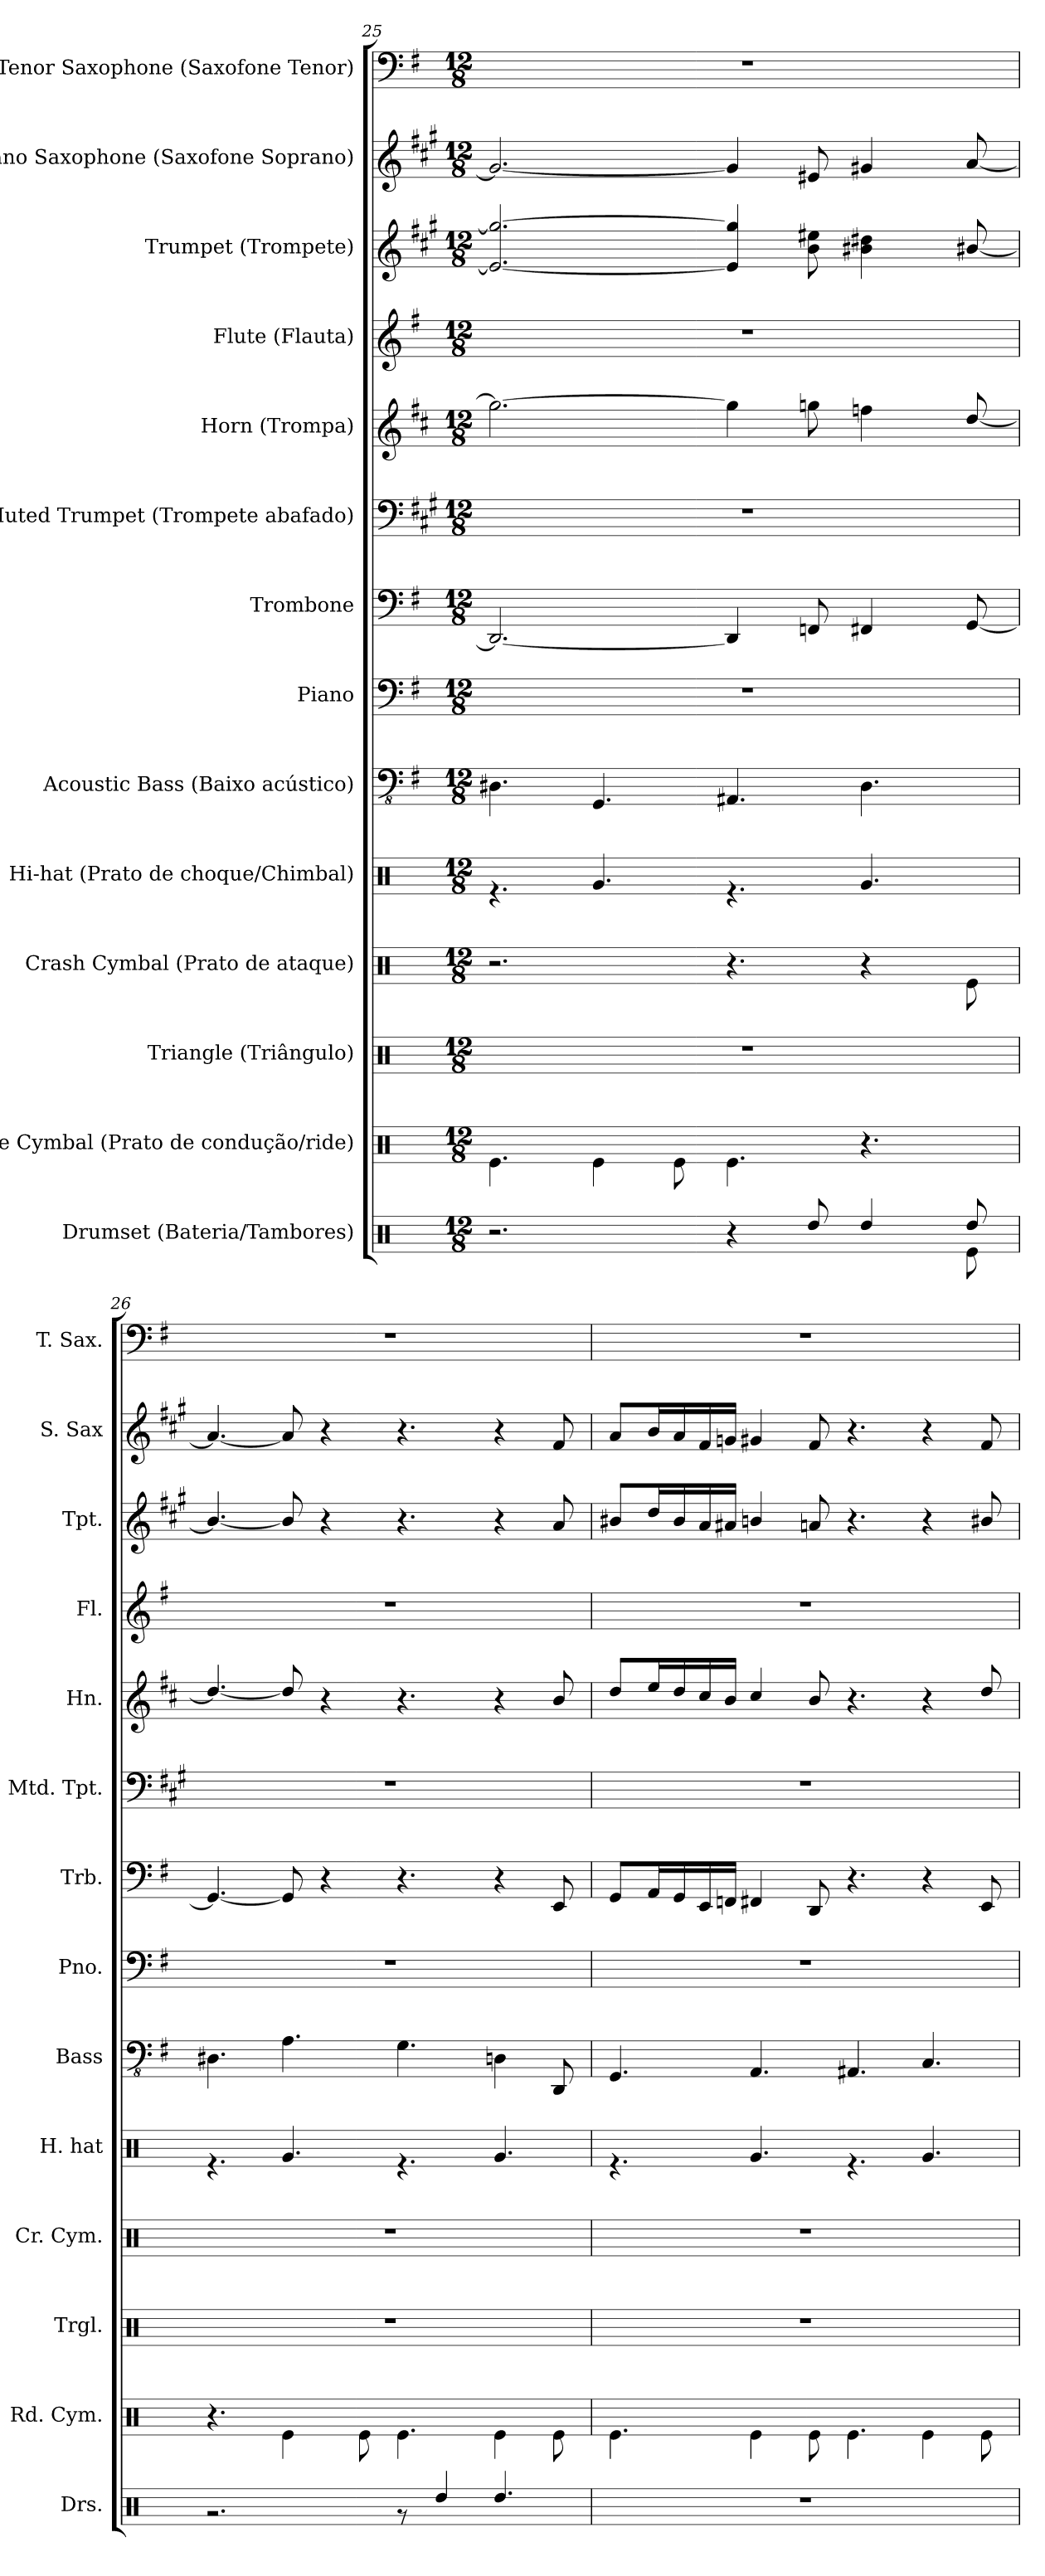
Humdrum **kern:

**kern	**kern	**kern	**kern	**kern	**kern	**kern	**kern	**kern	**kern	**kern	**kern	**kern	**kern
*part14	*part13	*part12	*part11	*part10	*part9	*part8	*part7	*part6	*part5	*part4	*part3	*part2	*part1
*staff14	*staff13	*staff12	*staff11	*staff10	*staff9	*staff8	*staff7	*staff6	*staff5	*staff4	*staff3	*staff2	*staff1
*I"Drumset (Bateria/Tambores)	*I"Ride Cymbal (Prato de condução/ride)	*I"Triangle (Triângulo)	*I"Crash Cymbal (Prato de ataque)	*I"Hi-hat (Prato de choque/Chimbal)	*I"Acoustic Bass (Baixo acústico)	*I"Piano	*I"Trombone	*I"Muted Trumpet (Trompete abafado)	*I"Horn (Trompa)	*I"Flute (Flauta)	*I"Trumpet (Trompete)	*I"Soprano Saxophone (Saxofone Soprano)	*I"Tenor Saxophone (Saxofone Tenor)
*I'Drs.	*I'Rd. Cym.	*I'Trgl.	*I'Cr. Cym.	*I'H. hat	*I'Bass	*I'Pno.	*I'Trb.	*I'Mtd. Tpt.	*I'Hn.	*I'Fl.	*I'Tpt.	*I'S. Sax	*I'T. Sax.
*clefX	*clefX	*clefX	*clefX	*clefX	*clefFv4	*clefF4	*clefF4	*clefF4	*clefG2	*clefG2	*clefG2	*clefG2	*clefF4
*	*	*	*	*	*	*	*	*ITrd1c2	*ITrd4c7	*	*ITrd1c2	*ITrd1c2	*ITrd8c14
*k[]	*k[]	*k[]	*k[]	*k[]	*k[f#]	*k[f#]	*k[f#]	*k[f#]	*k[f#]	*k[f#]	*k[f#]	*k[f#]	*k[f#]
*M12/8	*M12/8	*M12/8	*M12/8	*M12/8	*M12/8	*M12/8	*M12/8	*M12/8	*M12/8	*M12/8	*M12/8	*M12/8	*M12/8
=25	=25	=25	=25	=25	=25	=25	=25	=25	=25	=25	=25	=25	=25
*^	*	*	*	*^	*	*	*	*	*	*	*	*	*
2.rFyy	2.r	4.Re\	1.r	2.r	1.rDyy	4.r	4.DD#X\	1.r	2.DD#/_	1.r	2.cc#\_	1.r	2.d#/_ 2.ff/_	2.f/_	1.r
.	.	4Re\	.	.	.	4.Rg/	4.GGG/	.	.	.	.	.	.	.	.
.	.	8Re\	.	.	.	.	.	.	.	.	.	.	.	.	.
4r	4rgyy	4.Re\	.	4.r	.	4.r	4.AAA#X/	.	4DD#/]	.	4cc#\]	.	4d#/] 4ff/]	4f/]	.
8rFyy	8Rdd/	.	.	.	.	.	.	.	8FFn/	.	8ccn\	.	8a\ 8dd#X\	8d#X/	.
8rFyy	4Rdd/	4.r	.	4r	.	4.Rg/	4.DD#\	.	4FF#X/	.	4b-X\	.	4a#X\ 4cc#X\	4f#X/	.
8rFyy	.	.	.	.	.	.	.	.	.	.	.	.	.	.	.
8Re\	8Rdd/	.	.	8Re\	.	.	.	.	[8GG/	.	[8g/	.	[8a#X/	[8g/	.
!!LO:PB:g=z
=26	=26	=26	=26	=26	=26	=26	=26	=26	=26	=26	=26	=26	=26	=26	=26
1.rAyy	2.r	4.r	1.r	1.r	1.rDyy	4.r	4.DD#X\	1.r	4.GG/_	1.r	4.g/_	1.r	4.a#/_	4.g/_	1.r
.	.	4Re\	.	.	.	4.Rg/	4.AA\	.	8GG/]	.	8g/]	.	8a#/]	8g/]	.
.	.	.	.	.	.	.	.	.	4r	.	4r	.	4r	4r	.
.	.	8Re\	.	.	.	.	.	.	.	.	.	.	.	.	.
.	8r	4.Re\	.	.	.	4.r	4.GG\	.	4.r	.	4.r	.	4.r	4.r	.
.	4Rdd/	.	.	.	.	.	.	.	.	.	.	.	.	.	.
.	4.Rdd/	4Re\	.	.	.	4.Rg/	4DDn\	.	4r	.	4r	.	4r	4r	.
.	.	8Re\	.	.	.	.	8DDD/	.	8EE/	.	8e/	.	8g/	8e/	.
*v	*v	*	*	*	*	*	*	*	*	*	*	*	*	*	*
=27	=27	=27	=27	=27	=27	=27	=27	=27	=27	=27	=27	=27	=27	=27
1.r	4.Re\	1.r	1.r	1.rDyy	4.r	4.GGG/	1.r	8GG/L	1.r	8g/L	1.r	8a#X/L	8g/L	1.r
.	.	.	.	.	.	.	.	16AA/L	.	16a/L	.	16cc/L	16a/L	.
.	.	.	.	.	.	.	.	16GG/	.	16g/	.	16a#/	16g/	.
.	.	.	.	.	.	.	.	16EE/	.	16f#/	.	16g/	16e/	.
.	.	.	.	.	.	.	.	16FFn/JJ	.	16e/JJ	.	16g#X/JJ	16fn/JJ	.
.	4Re\	.	.	.	4.Rg/	4.AAA/	.	4FF#X/	.	4f#/	.	4an/	4f#X/	.
.	8Re\	.	.	.	.	.	.	8DD/	.	8e/	.	8gn/	8e/	.
.	4.Re\	.	.	.	4.r	4.AAA#X/	.	4.r	.	4.r	.	4.r	4.r	.
.	4Re\	.	.	.	4.Rg/	4.CC/	.	4r	.	4r	.	4r	4r	.
.	8Re\	.	.	.	.	.	.	8EE/	.	8g/	.	8a#X/	8e/	.
*	*	*	*	*v	*v	*	*	*	*	*	*	*	*	*
=	=	=	=	=	=	=	=	=	=	=	=	=	=
*-	*-	*-	*-	*-	*-	*-	*-	*-	*-	*-	*-	*-	*-
